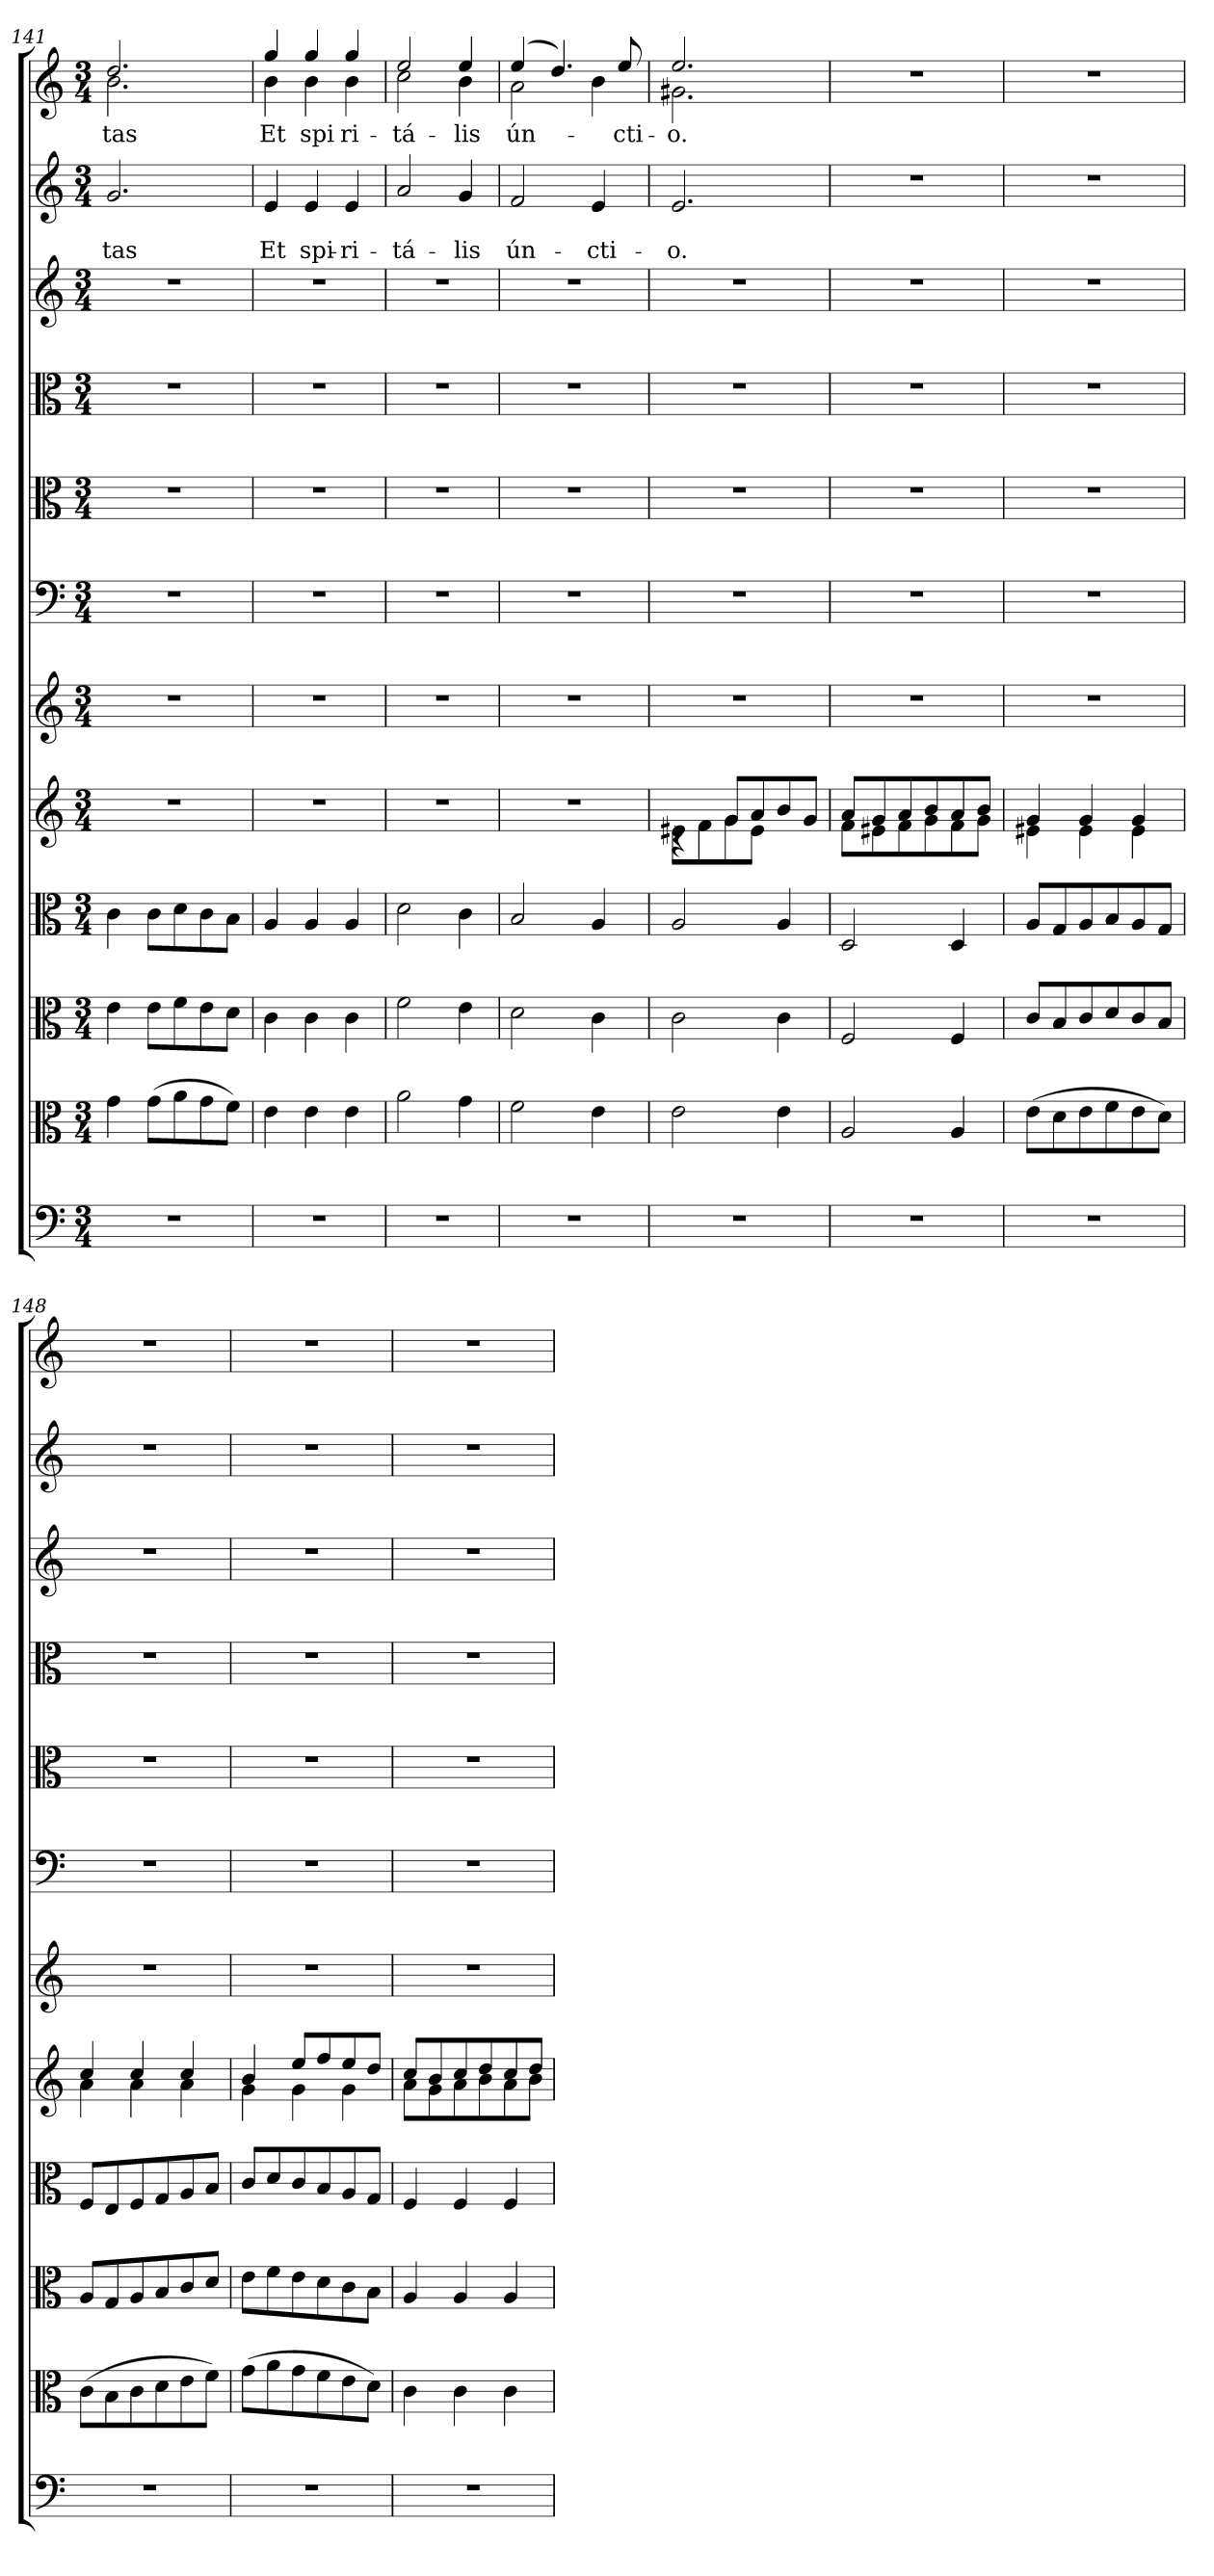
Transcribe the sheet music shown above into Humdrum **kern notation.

**kern	**kern	**kern	**kern	**kern	**kern	**kern	**kern	**kern	**kern	**kern	**text	**text	**kern	**text
*part12	*part11	*part10	*part9	*part8	*part7	*part6	*part5	*part4	*part3	*part2	*part2	*part2	*part1	*part1
*staff12	*staff11	*staff10	*staff9	*staff8	*staff7	*staff6	*staff5	*staff4	*staff3	*staff2	*staff2	*staff2	*staff1	*staff1
*clefF4	*clefC3	*clefC3	*clefC3	*clefG2	*clefG2	*clefF4	*clefC3	*clefC3	*clefG2	*clefG2	*	*	*clefG2	*
*k[]	*k[]	*k[]	*k[]	*k[]	*k[]	*k[]	*k[]	*k[]	*k[]	*k[]	*	*	*k[]	*
*C:	*C:	*C:	*C:	*C:	*C:	*C:	*C:	*C:	*C:	*C:	*	*	*C:	*
*M3/4	*M3/4	*M3/4	*M3/4	*M3/4	*M3/4	*M3/4	*M3/4	*M3/4	*M3/4	*M3/4	*	*	*M3/4	*
=141	=141	=141	=141	=141	=141	=141	=141	=141	=141	=141	=141	=141	=141	=141
!LO:N:vis=1	!	!	!	!LO:N:vis=1	!LO:N:vis=1	!LO:N:vis=1	!LO:N:vis=1	!LO:N:vis=1	!LO:N:vis=1	!	!	!LO:LY:b	!	!LO:LY:b
*	*	*	*	*	*	*	*	*	*	*	*	*	*^	*
2.r	4g\	4e\	4c\	2.r	2.r	2.r	2.r	2.r	2.r	2.g/	.	-tas	2.dd/	2.b\	-tas
.	(>8g\L	8e\L	8c\L	.	.	.	.	.	.	.	.	.	.	.	.
.	8a\	8f\	8d\	.	.	.	.	.	.	.	.	.	.	.	.
.	8g\	8e\	8c\	.	.	.	.	.	.	.	.	.	.	.	.
.	8f\J)	8d\J	8B\J	.	.	.	.	.	.	.	.	.	.	.	.
=142	=142	=142	=142	=142	=142	=142	=142	=142	=142	=142	=142	=142	=142	=142	=142
!LO:N:vis=1	!	!	!	!LO:N:vis=1	!LO:N:vis=1	!LO:N:vis=1	!LO:N:vis=1	!LO:N:vis=1	!LO:N:vis=1	!	!	!LO:LY:b	!	!	!LO:LY:b
2.r	4e\	4c\	4A/	2.r	2.r	2.r	2.r	2.r	2.r	4e/	.	Et	4gg/	4b\	Et
!	!	!	!	!	!	!	!	!	!	!	!	!LO:LY:b	!	!	!LO:LY:b
.	4e\	4c\	4A/	.	.	.	.	.	.	4e/	.	spi-	4gg/	4b\	spi
!	!	!	!	!	!	!	!	!	!	!	!	!LO:LY:b:rj	!	!	!LO:LY:b:rj
.	4e\	4c\	4A/	.	.	.	.	.	.	4e/	.	-ri-	4gg/	4b\	ri-
=143	=143	=143	=143	=143	=143	=143	=143	=143	=143	=143	=143	=143	=143	=143	=143
!LO:N:vis=1	!	!	!	!LO:N:vis=1	!LO:N:vis=1	!LO:N:vis=1	!LO:N:vis=1	!LO:N:vis=1	!LO:N:vis=1	!	!	!LO:LY:b	!	!	!LO:LY:b
2.r	2a\	2f\	2d\	2.r	2.r	2.r	2.r	2.r	2.r	2a/	.	-tá-	2ee/	2cc\	-tá-
!	!	!	!	!	!	!	!	!	!	!	!	!LO:LY:b	!	!	!LO:LY:b
.	4g\	4e\	4c\	.	.	.	.	.	.	4g/	.	-lis	4ee/	4b\	-lis
=144	=144	=144	=144	=144	=144	=144	=144	=144	=144	=144	=144	=144	=144	=144	=144
!LO:N:vis=1	!	!	!	!LO:N:vis=1	!LO:N:vis=1	!LO:N:vis=1	!LO:N:vis=1	!LO:N:vis=1	!LO:N:vis=1	!	!	!LO:LY:b	!	!	!LO:LY:b
2.r	2f\	2d\	2B/	2.r	2.r	2.r	2.r	2.r	2.r	2f/	.	ún-	(4ee/	2a\	ún-
.	.	.	.	.	.	.	.	.	.	.	.	.	4.dd/)	.	.
!	!	!	!	!	!	!	!	!	!	!	!	!LO:LY:b	!	!	!
.	4e\	4c\	4A/	.	.	.	.	.	.	4e/	.	-cti-	.	4b\	.
!	!	!	!	!	!	!	!	!	!	!	!	!	!	!	!LO:LY:b
.	.	.	.	.	.	.	.	.	.	.	.	.	8ee/	.	-cti-
=145	=145	=145	=145	=145	=145	=145	=145	=145	=145	=145	=145	=145	=145	=145	=145
!LO:N:vis=1	!	!	!	!	!LO:N:vis=1	!LO:N:vis=1	!LO:N:vis=1	!LO:N:vis=1	!LO:N:vis=1	!	!	!LO:LY:b	!	!	!LO:LY:b
*	*	*	*	*^	*	*	*	*	*	*	*	*	*	*	*
2.r	2e\	2c\	2A/	8e#X\L	4rc	2.r	2.r	2.r	2.r	2.r	2.e/	.	-o.	2.ee/	2.g#X\	-o.
.	.	.	.	8f\	.	.	.	.	.	.	.	.	.	.	.	.
.	.	.	.	8g\	8g/L	.	.	.	.	.	.	.	.	.	.	.
.	.	.	.	8e#\J	8a/	.	.	.	.	.	.	.	.	.	.	.
.	4e\	4c\	4A/	4ryy	8b/	.	.	.	.	.	.	.	.	.	.	.
.	.	.	.	.	8g/J	.	.	.	.	.	.	.	.	.	.	.
*	*	*	*	*	*	*	*	*	*	*	*	*	*	*v	*v	*
=146	=146	=146	=146	=146	=146	=146	=146	=146	=146	=146	=146	=146	=146	=146	=146
!LO:N:vis=1	!	!	!	!	!	!LO:N:vis=1	!LO:N:vis=1	!LO:N:vis=1	!LO:N:vis=1	!LO:N:vis=1	!LO:N:vis=1	!	!	!LO:N:vis=1	!
2.r	2A/	2F/	2D/	8a/L	8f\L	2.r	2.r	2.r	2.r	2.r	2.r	.	.	2.r	.
.	.	.	.	8g/	8e#X\	.	.	.	.	.	.	.	.	.	.
.	.	.	.	8a/	8f\	.	.	.	.	.	.	.	.	.	.
.	.	.	.	8b/	8g\	.	.	.	.	.	.	.	.	.	.
.	4A/	4F/	4D/	8a/	8f\	.	.	.	.	.	.	.	.	.	.
.	.	.	.	8b/J	8g\J	.	.	.	.	.	.	.	.	.	.
!!LO:PB:g=z
=147	=147	=147	=147	=147	=147	=147	=147	=147	=147	=147	=147	=147	=147	=147	=147
!LO:N:vis=1	!	!	!	!	!	!LO:N:vis=1	!LO:N:vis=1	!LO:N:vis=1	!LO:N:vis=1	!LO:N:vis=1	!LO:N:vis=1	!	!	!LO:N:vis=1	!
2.r	(>8e\L	8c/L	8A/L	4g/	4e#X\	2.r	2.r	2.r	2.r	2.r	2.r	.	.	2.r	.
.	8d\	8B/	8G/	.	.	.	.	.	.	.	.	.	.	.	.
.	8e\	8c/	8A/	4g/	4e#\	.	.	.	.	.	.	.	.	.	.
.	8f\	8d/	8B/	.	.	.	.	.	.	.	.	.	.	.	.
.	8e\	8c/	8A/	4g/	4e#\	.	.	.	.	.	.	.	.	.	.
.	8d\J)	8B/J	8G/J	.	.	.	.	.	.	.	.	.	.	.	.
=148	=148	=148	=148	=148	=148	=148	=148	=148	=148	=148	=148	=148	=148	=148	=148
!LO:N:vis=1	!	!	!	!	!	!LO:N:vis=1	!LO:N:vis=1	!LO:N:vis=1	!LO:N:vis=1	!LO:N:vis=1	!LO:N:vis=1	!	!	!LO:N:vis=1	!
2.r	(>8c\L	8A/L	8F/L	4cc/	4a\	2.r	2.r	2.r	2.r	2.r	2.r	.	.	2.r	.
.	8B\	8G/	8E/	.	.	.	.	.	.	.	.	.	.	.	.
.	8c\	8A/	8F/	4cc/	4a\	.	.	.	.	.	.	.	.	.	.
.	8d\	8B/	8G/	.	.	.	.	.	.	.	.	.	.	.	.
.	8e\	8c/	8A/	4cc/	4a\	.	.	.	.	.	.	.	.	.	.
.	8f\J)	8d/J	8B/J	.	.	.	.	.	.	.	.	.	.	.	.
=149	=149	=149	=149	=149	=149	=149	=149	=149	=149	=149	=149	=149	=149	=149	=149
!LO:N:vis=1	!	!	!	!	!	!LO:N:vis=1	!LO:N:vis=1	!LO:N:vis=1	!LO:N:vis=1	!LO:N:vis=1	!LO:N:vis=1	!	!	!LO:N:vis=1	!
2.r	(>8g\L	8e\L	8c/L	4b/	4g\	2.r	2.r	2.r	2.r	2.r	2.r	.	.	2.r	.
.	8a\	8f\	8d/	.	.	.	.	.	.	.	.	.	.	.	.
.	8g\	8e\	8c/	8ee/L	4g\	.	.	.	.	.	.	.	.	.	.
.	8f\	8d\	8B/	8ff/	.	.	.	.	.	.	.	.	.	.	.
.	8e\	8c\	8A/	8ee/	4g\	.	.	.	.	.	.	.	.	.	.
.	8d\J)	8B\J	8G/J	8dd/J	.	.	.	.	.	.	.	.	.	.	.
=150	=150	=150	=150	=150	=150	=150	=150	=150	=150	=150	=150	=150	=150	=150	=150
!LO:N:vis=1	!	!	!	!	!	!LO:N:vis=1	!LO:N:vis=1	!LO:N:vis=1	!LO:N:vis=1	!LO:N:vis=1	!LO:N:vis=1	!	!	!LO:N:vis=1	!
2.r	4c\	4A/	4F/	8cc/L	8a\L	2.r	2.r	2.r	2.r	2.r	2.r	.	.	2.r	.
.	.	.	.	8b/	8g\	.	.	.	.	.	.	.	.	.	.
.	4c\	4A/	4F/	8cc/	8a\	.	.	.	.	.	.	.	.	.	.
.	.	.	.	8dd/	8b\	.	.	.	.	.	.	.	.	.	.
.	4c\	4A/	4F/	8cc/	8a\	.	.	.	.	.	.	.	.	.	.
.	.	.	.	8dd/J	8b\J	.	.	.	.	.	.	.	.	.	.
*	*	*	*	*v	*v	*	*	*	*	*	*	*	*	*	*
=	=	=	=	=	=	=	=	=	=	=	=	=	=	=
*-	*-	*-	*-	*-	*-	*-	*-	*-	*-	*-	*-	*-	*-	*-
